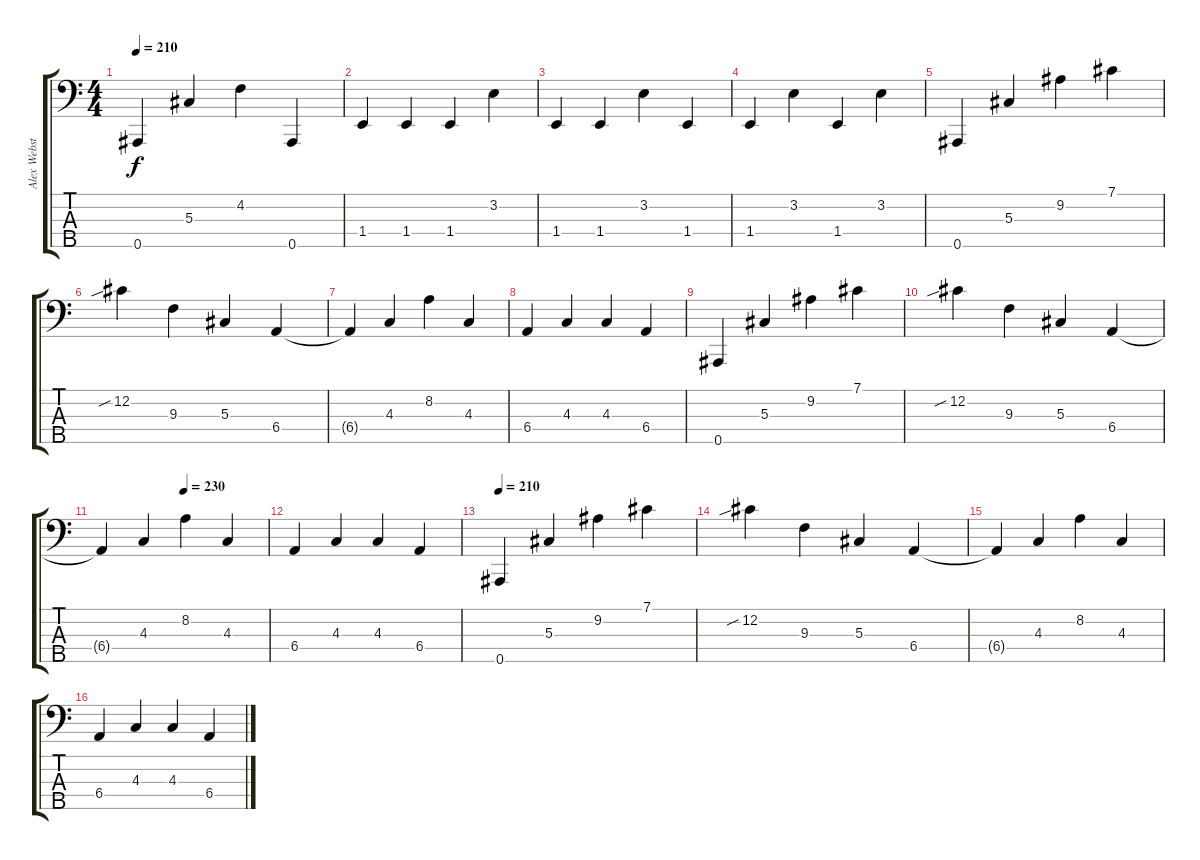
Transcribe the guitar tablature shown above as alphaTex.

\track ("Alex Webster" "Alex Webst") {instrument electricbassfinger}
\staff {score tabs}
\tuning (Gb2 Db2 Ab1 Eb1 Bb0) {hide}
\ts (4 4)
\tempo 210
\clef f4
\ks c
0.5.4{dy f} 5.3.4 4.2.4 0.5.4 |
1.4.4 1.4.4 1.4.4 3.2.4 |
1.4.4 1.4.4 3.2.4 1.4.4 |
1.4.4 3.2.4 1.4.4 3.2.4 |
0.5.4 5.3.4 9.2.4 7.1.4 |
12.2{sib}.4 9.3.4 5.3.4 6.4.4 |
6.4{t}.4 4.3.4 8.2.4 4.3.4 |
6.4.4 4.3.4 4.3.4 6.4.4 |
0.5.4 5.3.4 9.2.4 7.1.4 |
12.2{sib}.4 9.3.4 5.3.4 6.4.4 |
\tempo (230 0.5)
6.4{t}.4 4.3.4 8.2.4 4.3.4 |
6.4.4 4.3.4 4.3.4 6.4.4 |
\tempo 210
0.5.4 5.3.4 9.2.4 7.1.4 |
12.2{sib}.4 9.3.4 5.3.4 6.4.4 |
6.4{t}.4 4.3.4 8.2.4 4.3.4 |
6.4.4 4.3.4 4.3.4 6.4.4
